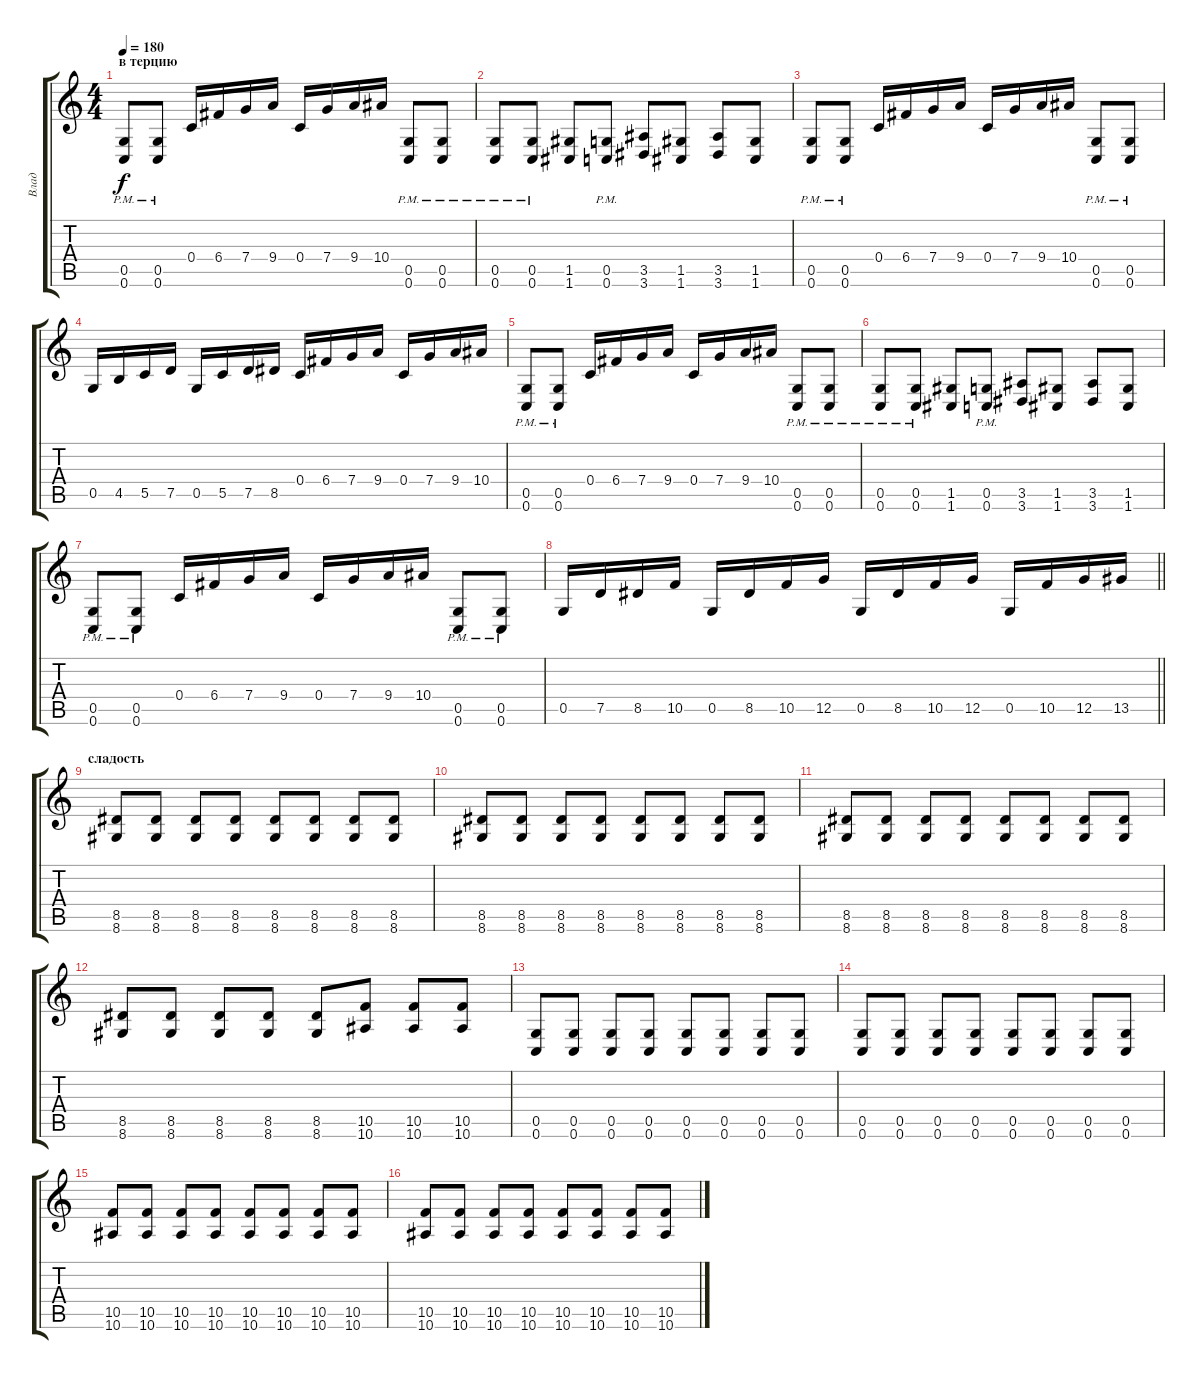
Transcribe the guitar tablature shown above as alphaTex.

\track ("Влад" "Влад") {instrument distortionguitar}
\staff {score tabs}
\tuning (D4 A3 F3 C3 G2 C2) {hide}
\ts (4 4)
\section ("" "в терцию")
\tempo 180
\clef g2
\ks c
(0.5{pm} 0.6{pm}).8{dy f} (0.5{pm} 0.6{pm}).8 0.4.16 6.4.16 7.4.16 9.4.16 0.4.16 7.4.16 9.4.16 10.4.16 (0.5{pm} 0.6{pm}).8 (0.5{pm} 0.6{pm}).8 |
(0.5{pm} 0.6{pm}).8 (0.5{pm} 0.6{pm}).8 (1.5 1.6).8 (0.5{pm} 0.6{pm}).8 (3.5 3.6).8 (1.5 1.6).8 (3.5 3.6).8 (1.5 1.6).8 |
(0.5{pm} 0.6{pm}).8 (0.5{pm} 0.6{pm}).8 0.4.16 6.4.16 7.4.16 9.4.16 0.4.16 7.4.16 9.4.16 10.4.16 (0.5{pm} 0.6{pm}).8 (0.5{pm} 0.6{pm}).8 |
0.5.16 4.5.16 5.5.16 7.5.16 0.5.16 5.5.16 7.5.16 8.5.16 0.4.16 6.4.16 7.4.16 9.4.16 0.4.16 7.4.16 9.4.16 10.4.16 |
(0.5{pm} 0.6{pm}).8 (0.5{pm} 0.6{pm}).8 0.4.16 6.4.16 7.4.16 9.4.16 0.4.16 7.4.16 9.4.16 10.4.16 (0.5{pm} 0.6{pm}).8 (0.5{pm} 0.6{pm}).8 |
(0.5{pm} 0.6{pm}).8 (0.5{pm} 0.6{pm}).8 (1.5 1.6).8 (0.5{pm} 0.6{pm}).8 (3.5 3.6).8 (1.5 1.6).8 (3.5 3.6).8 (1.5 1.6).8 |
(0.5{pm} 0.6{pm}).8 (0.5{pm} 0.6{pm}).8 0.4.16 6.4.16 7.4.16 9.4.16 0.4.16 7.4.16 9.4.16 10.4.16 (0.5{pm} 0.6{pm}).8 (0.5{pm} 0.6{pm}).8 |
\barLineRight lightlight
0.5.16 7.5.16 8.5.16 10.5.16 0.5.16 8.5.16 10.5.16 12.5.16 0.5.16 8.5.16 10.5.16 12.5.16 0.5.16 10.5.16 12.5.16 13.5.16 |
\section ("" "сладость")
(8.5 8.6).8{balance 8} (8.5 8.6).8 (8.5 8.6).8 (8.5 8.6).8 (8.5 8.6).8 (8.5 8.6).8 (8.5 8.6).8 (8.5 8.6).8 |
(8.5 8.6).8 (8.5 8.6).8 (8.5 8.6).8 (8.5 8.6).8 (8.5 8.6).8 (8.5 8.6).8 (8.5 8.6).8 (8.5 8.6).8 |
(8.5 8.6).8 (8.5 8.6).8 (8.5 8.6).8 (8.5 8.6).8 (8.5 8.6).8 (8.5 8.6).8 (8.5 8.6).8 (8.5 8.6).8 |
(8.5 8.6).8 (8.5 8.6).8 (8.5 8.6).8 (8.5 8.6).8 (8.5 8.6).8 (10.5 10.6).8 (10.5 10.6).8 (10.5 10.6).8 |
(0.5 0.6).8 (0.5 0.6).8 (0.5 0.6).8 (0.5 0.6).8 (0.5 0.6).8 (0.5 0.6).8 (0.5 0.6).8 (0.5 0.6).8 |
(0.5 0.6).8 (0.5 0.6).8 (0.5 0.6).8 (0.5 0.6).8 (0.5 0.6).8 (0.5 0.6).8 (0.5 0.6).8 (0.5 0.6).8 |
(10.5 10.6).8 (10.5 10.6).8 (10.5 10.6).8 (10.5 10.6).8 (10.5 10.6).8 (10.5 10.6).8 (10.5 10.6).8 (10.5 10.6).8 |
(10.5 10.6).8 (10.5 10.6).8 (10.5 10.6).8 (10.5 10.6).8 (10.5 10.6).8 (10.5 10.6).8 (10.5 10.6).8 (10.5 10.6).8
